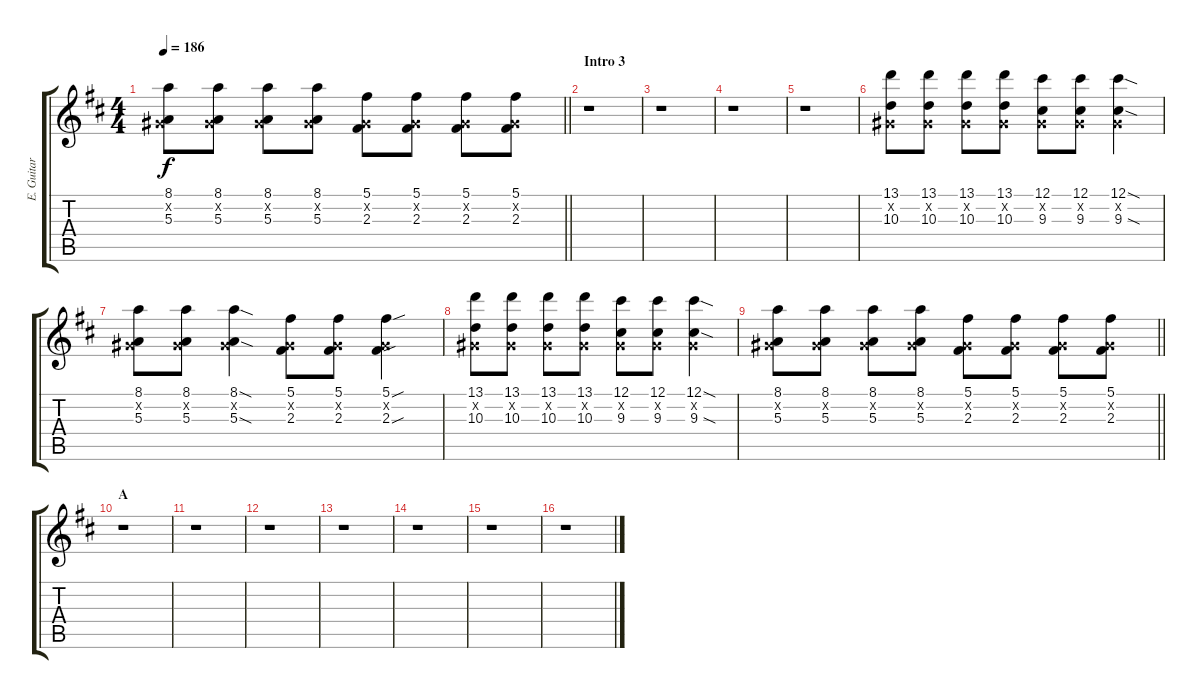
\track ("E. Guitar IV" "E. Guitar ") {instrument overdrivenguitar}
\staff {score tabs}
\tuning (Db4 Ab3 E3 B2 Gb2 B1) {hide}
\ts (4 4)
\tempo 186
\clef g2
\barLineRight lightlight
\ks d
(8.1 0.2{x} 5.3).8{dy f} (8.1 0.2{x} 5.3).8 (8.1 0.2{x} 5.3).8 (8.1 0.2{x} 5.3).8 (5.1 0.2{x} 2.3).8 (5.1 0.2{x} 2.3).8 (5.1 0.2{x} 2.3).8 (5.1 0.2{x} 2.3).8 |
\section ("" "Intro 3")
r.1 |
r.1 |
r.1 |
r.1 |
(13.1 0.2{x} 10.3).8 (13.1 0.2{x} 10.3).8 (13.1 0.2{x} 10.3).8 (13.1 0.2{x} 10.3).8 (12.1 0.2{x} 9.3).8 (12.1 0.2{x} 9.3).8 (12.1{sod} 0.2{x} 9.3{sod}).4 |
(8.1 0.2{x} 5.3).8 (8.1 0.2{x} 5.3).8 (8.1{sod} 0.2{x} 5.3{sod}).4 (5.1 0.2{x} 2.3).8 (5.1 0.2{x} 2.3).8 (5.1{sou} 0.2{x} 2.3{sou}).4 |
(13.1 0.2{x} 10.3).8 (13.1 0.2{x} 10.3).8 (13.1 0.2{x} 10.3).8 (13.1 0.2{x} 10.3).8 (12.1 0.2{x} 9.3).8 (12.1 0.2{x} 9.3).8 (12.1{sod} 0.2{x} 9.3{sod}).4 |
\barLineRight lightlight
(8.1 0.2{x} 5.3).8 (8.1 0.2{x} 5.3).8 (8.1 0.2{x} 5.3).8 (8.1 0.2{x} 5.3).8 (5.1 0.2{x} 2.3).8 (5.1 0.2{x} 2.3).8 (5.1 0.2{x} 2.3).8 (5.1 0.2{x} 2.3).8 |
\section ("" "A")
r.1 |
r.1 |
r.1 |
r.1 |
r.1 |
r.1 |
r.1
